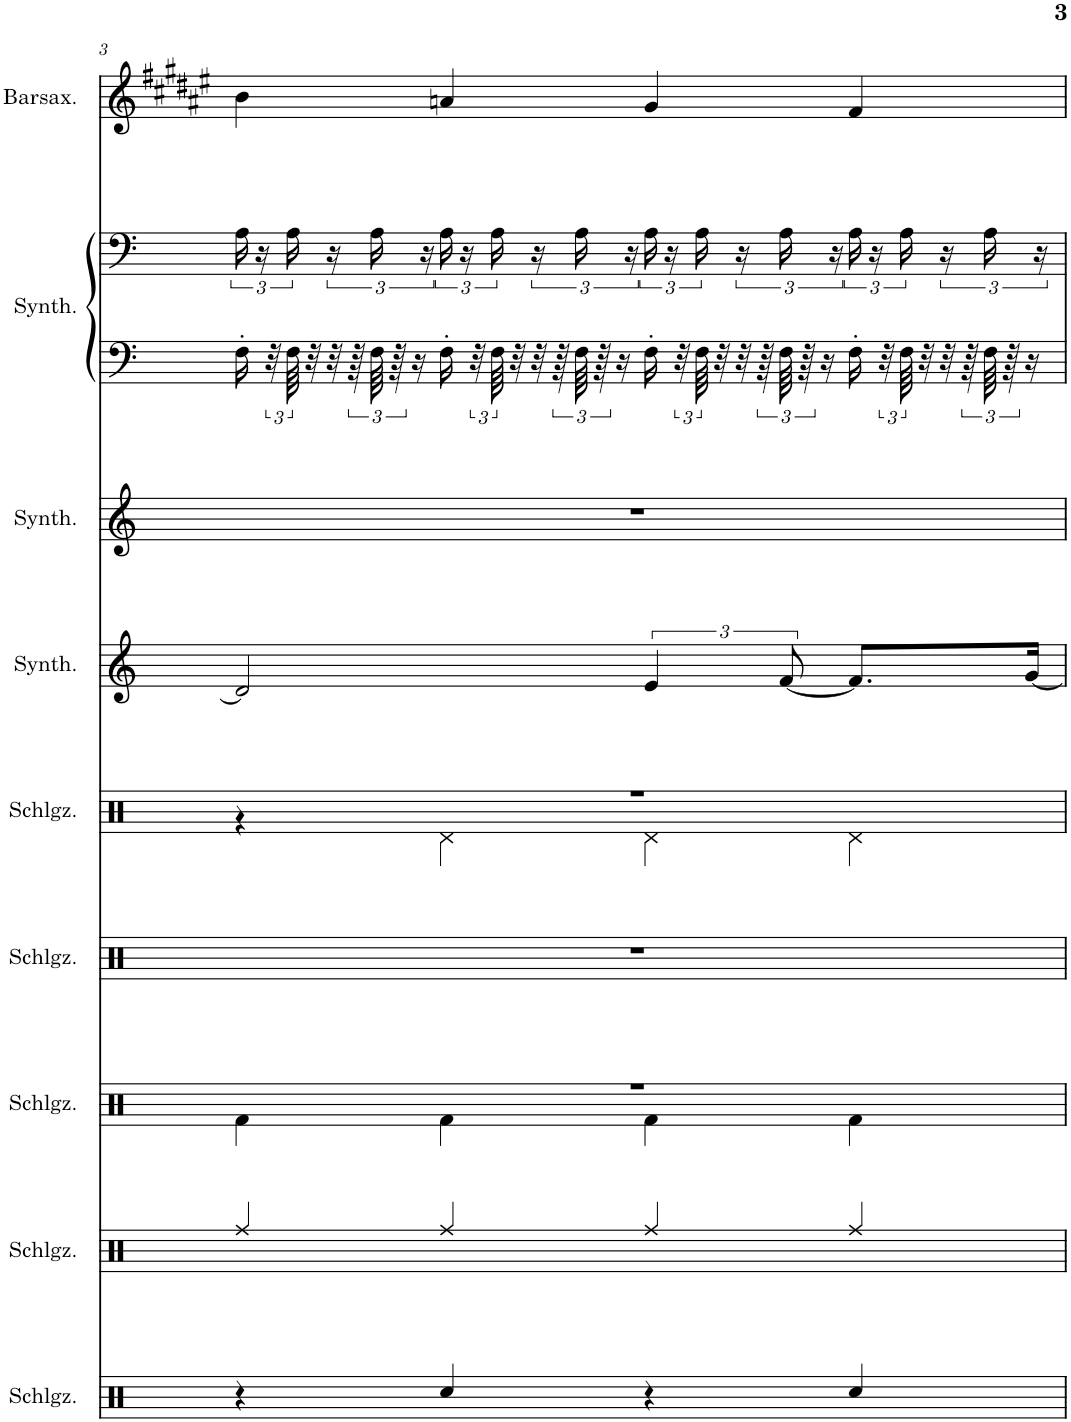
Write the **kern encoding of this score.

**kern	**kern	**kern	**kern	**kern	**kern	**kern	**kern	**kern	**kern
*part9	*part8	*part7	*part6	*part5	*part4	*part3	*part2	*part2	*part1
*staff10	*staff9	*staff8	*staff7	*staff6	*staff5	*staff4	*staff3	*staff2	*staff1
*I"4-teiliges Schlagzeug, 4-teiliges Schlagzeug, Percussion	*I"4-teiliges Schlagzeug, 4-teiliges Schlagzeug, Percussion	*I"4-teiliges Schlagzeug, 4-teiliges Schlagzeug, Percussion	*I"4-teiliges Schlagzeug, 4-teiliges Schlagzeug, Percussion	*I"4-teiliges Schlagzeug, 4-teiliges Schlagzeug, Percussion	*I"Brass Synthesizer, Brass Synthesizer, Melody	*I"Bass Synthesizer, Bass Synthesizer, Bells	*I"Brass Synthesizer	*	*I"Baritonsaxophon, Baritonsaxophon, Bass Guitar
*I'Schlgz.	*I'Schlgz.	*I'Schlgz.	*I'Schlgz.	*I'Schlgz.	*I'Synth.	*I'Synth.	*I'Synth.	*	*I'Barsax.
!!LO:PB:g=z
*clefX	*clefX	*clefX	*clefX	*clefX	*clefG2	*clefG2	*clefF4	*clefF4	*clefG2
*	*	*	*	*	*	*	*	*	*Trd12c21
*k[]	*k[]	*k[]	*k[]	*k[]	*k[]	*k[]	*k[]	*k[]	*k[f#c#g#d#a#e#]
*M4/4	*M4/4	*M4/4	*M4/4	*M4/4	*M4/4	*M4/4	*M4/4	*M4/4	*M4/4
=3	=3	=3	=3	=3	=3	=3	=3	=3	=3
*	*	*^	*	*^	*	*	*	*	*
4r	4Rff/	1r	4Rf\	1r	1r	4r	2d/]	1r	16F'\	24A\	4b\
.	.	.	.	.	.	.	.	.	.	24r	.
.	.	.	.	.	.	.	.	.	48r	.	.
.	.	.	.	.	.	.	.	.	96F\	24A\	.
.	.	.	.	.	.	.	.	.	32r	.	.
.	.	.	.	.	.	.	.	.	32r	24r	.
.	.	.	.	.	.	.	.	.	96r	.	.
.	.	.	.	.	.	.	.	.	96F\	24A\	.
.	.	.	.	.	.	.	.	.	96r	.	.
.	.	.	.	.	.	.	.	.	16r	.	.
.	.	.	.	.	.	.	.	.	.	24r	.
4Rcc/	4Rff/	.	4Rf\	.	.	4Rd\	.	.	16F'\	24A\	4an/
.	.	.	.	.	.	.	.	.	.	24r	.
.	.	.	.	.	.	.	.	.	48r	.	.
.	.	.	.	.	.	.	.	.	96F\	24A\	.
.	.	.	.	.	.	.	.	.	32r	.	.
.	.	.	.	.	.	.	.	.	32r	24r	.
.	.	.	.	.	.	.	.	.	96r	.	.
.	.	.	.	.	.	.	.	.	96F\	24A\	.
.	.	.	.	.	.	.	.	.	96r	.	.
.	.	.	.	.	.	.	.	.	16r	.	.
.	.	.	.	.	.	.	.	.	.	24r	.
4r	4Rff/	.	4Rf\	.	.	4Rd\	6e/	.	16F'\	24A\	4g#/
.	.	.	.	.	.	.	.	.	.	24r	.
.	.	.	.	.	.	.	.	.	48r	.	.
.	.	.	.	.	.	.	.	.	96F\	24A\	.
.	.	.	.	.	.	.	.	.	32r	.	.
.	.	.	.	.	.	.	.	.	32r	24r	.
.	.	.	.	.	.	.	.	.	96r	.	.
.	.	.	.	.	.	.	[12f/	.	96F\	24A\	.
.	.	.	.	.	.	.	.	.	96r	.	.
.	.	.	.	.	.	.	.	.	16r	.	.
.	.	.	.	.	.	.	.	.	.	24r	.
4Rcc/	4Rff/	.	4Rf\	.	.	4Rd\	8.f/L]	.	16F'\	24A\	4f#/
.	.	.	.	.	.	.	.	.	.	24r	.
.	.	.	.	.	.	.	.	.	48r	.	.
.	.	.	.	.	.	.	.	.	96F\	24A\	.
.	.	.	.	.	.	.	.	.	32r	.	.
.	.	.	.	.	.	.	.	.	32r	24r	.
.	.	.	.	.	.	.	.	.	96r	.	.
.	.	.	.	.	.	.	.	.	96F\	24A\	.
.	.	.	.	.	.	.	.	.	96r	.	.
.	.	.	.	.	.	.	[16g/Jk	.	16r	.	.
.	.	.	.	.	.	.	.	.	.	24r	.
*	*	*v	*v	*	*v	*v	*	*	*	*	*
=	=	=	=	=	=	=	=	=	=
*-	*-	*-	*-	*-	*-	*-	*-	*-	*-
